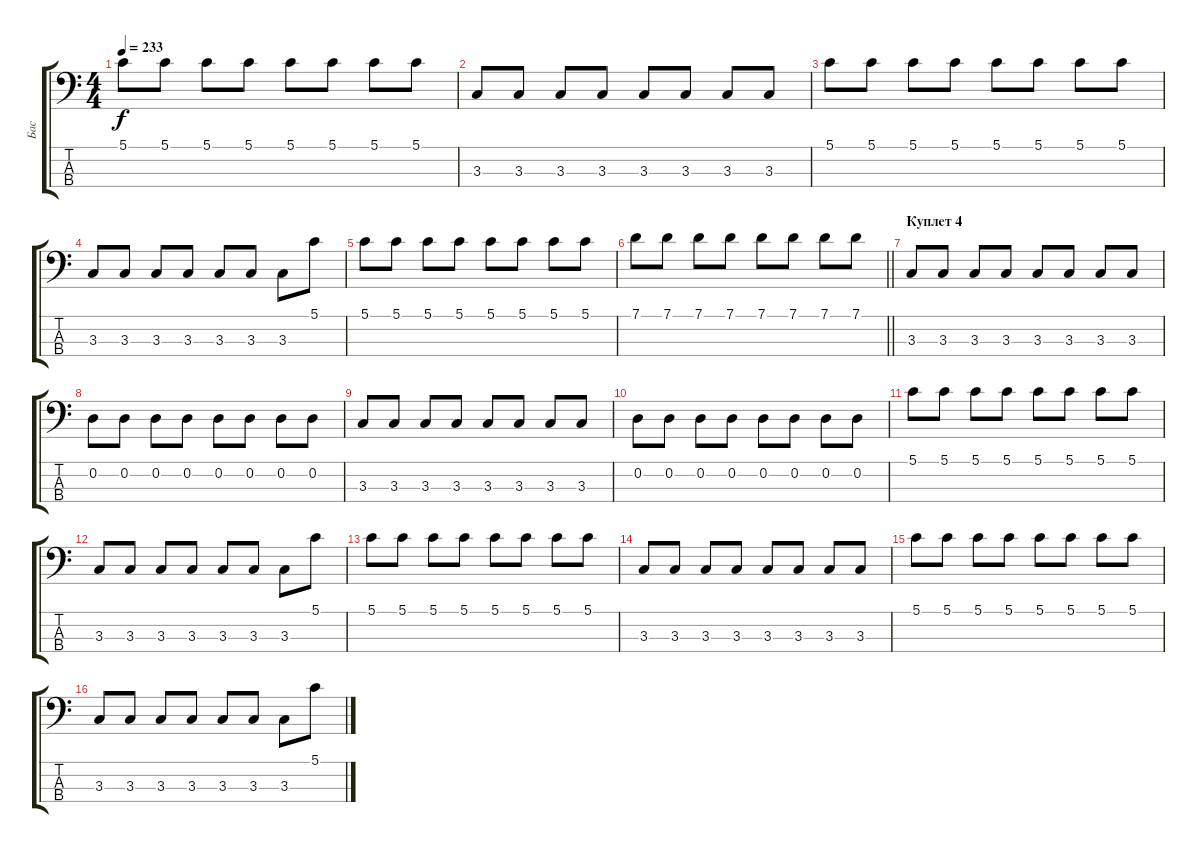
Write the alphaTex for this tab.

\track ("Бас" "Бас") {instrument electricbassfinger}
\staff {score tabs}
\tuning (G2 D2 A1 E1) {hide}
\ts (4 4)
\tempo 233
\clef f4
\ks c
5.1.8{dy f} 5.1.8 5.1.8 5.1.8 5.1.8 5.1.8 5.1.8 5.1.8 |
3.3.8 3.3.8 3.3.8 3.3.8 3.3.8 3.3.8 3.3.8 3.3.8 |
5.1.8 5.1.8 5.1.8 5.1.8 5.1.8 5.1.8 5.1.8 5.1.8 |
3.3.8 3.3.8 3.3.8 3.3.8 3.3.8 3.3.8 3.3.8 5.1.8 |
5.1.8 5.1.8 5.1.8 5.1.8 5.1.8 5.1.8 5.1.8 5.1.8 |
\barLineRight lightlight
7.1.8 7.1.8 7.1.8 7.1.8 7.1.8 7.1.8 7.1.8 7.1.8 |
\section ("" "Куплет 4")
3.3.8 3.3.8 3.3.8 3.3.8 3.3.8 3.3.8 3.3.8 3.3.8 |
0.2.8 0.2.8 0.2.8 0.2.8 0.2.8 0.2.8 0.2.8 0.2.8 |
3.3.8 3.3.8 3.3.8 3.3.8 3.3.8 3.3.8 3.3.8 3.3.8 |
0.2.8 0.2.8 0.2.8 0.2.8 0.2.8 0.2.8 0.2.8 0.2.8 |
5.1.8 5.1.8 5.1.8 5.1.8 5.1.8 5.1.8 5.1.8 5.1.8 |
3.3.8 3.3.8 3.3.8 3.3.8 3.3.8 3.3.8 3.3.8 5.1.8 |
5.1.8 5.1.8 5.1.8 5.1.8 5.1.8 5.1.8 5.1.8 5.1.8 |
3.3.8 3.3.8 3.3.8 3.3.8 3.3.8 3.3.8 3.3.8 3.3.8 |
5.1.8 5.1.8 5.1.8 5.1.8 5.1.8 5.1.8 5.1.8 5.1.8 |
3.3.8 3.3.8 3.3.8 3.3.8 3.3.8 3.3.8 3.3.8 5.1.8
